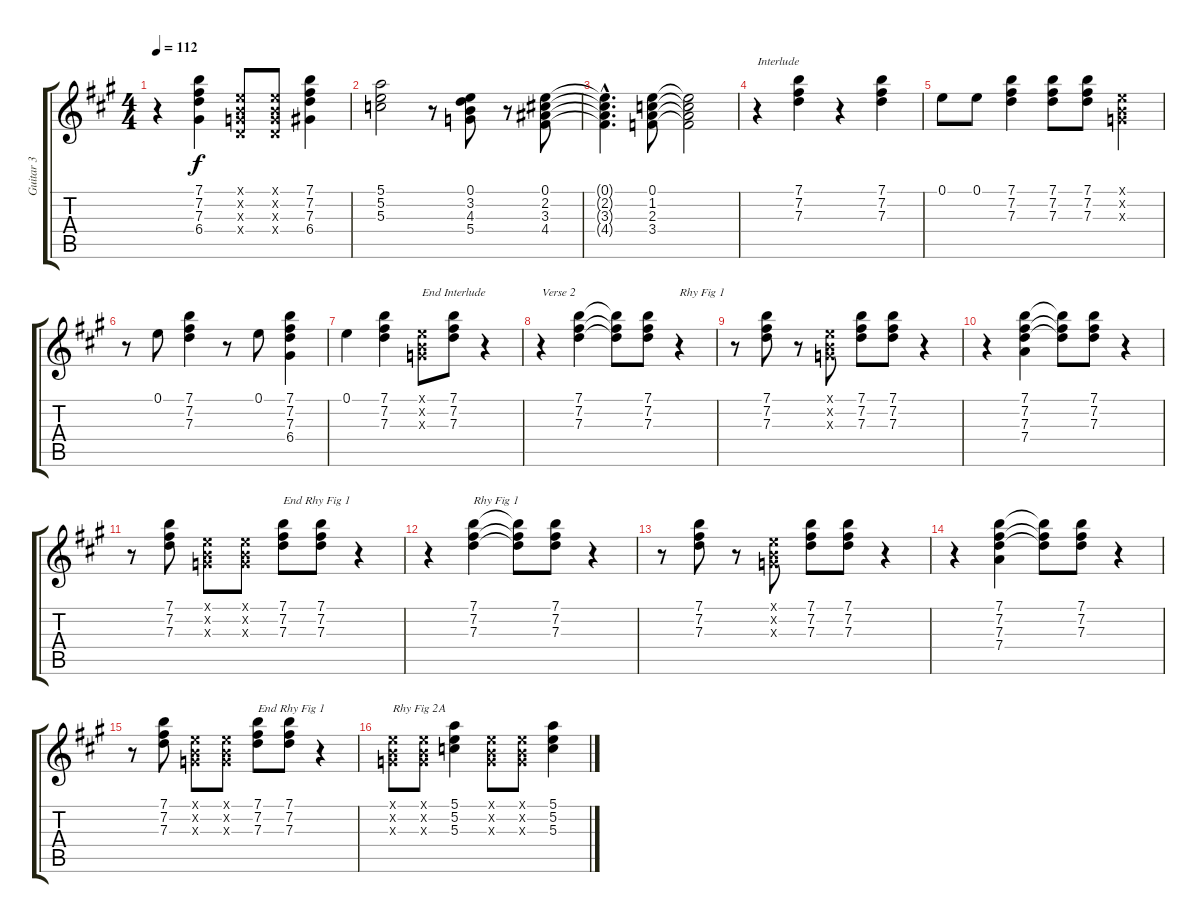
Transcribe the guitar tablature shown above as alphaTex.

\track ("Guitar 3" "Guitar 3") {instrument electricguitarmuted}
\staff {score tabs}
\tuning (E4 B3 G3 D3 A2 E2) {hide}
\ts (4 4)
\tempo 112
\clef g2
\ks a
r.4{dy f} (7.1 7.2 7.3 6.4).4 (0.1{x} 0.2{x} 0.3{x} 0.4{x}).8 (0.1{x} 0.2{x} 0.3{x} 0.4{x}).8 (7.1 7.2 7.3 6.4).4 |
(5.1 5.2 5.3).2 r.8 (0.1 3.2 4.3 5.4).8 r.8 (0.1 2.2 3.3 4.4).8 |
(0.1{hac t} 2.2{hac t} 3.3{hac t} 4.4{hac t}).4{d} (0.1 1.2 2.3 3.4).8 (0.1{t} 1.2{t} 2.3{t} 3.4{t}).2 |
r.4{txt "Interlude"} (7.1 7.2 7.3).4 r.4 (7.1 7.2 7.3).4 |
0.1.8 0.1.8 (7.1 7.2 7.3).4 (7.1 7.2 7.3).8 (7.1 7.2 7.3).8 (0.1{x} 0.2{x} 0.3{x}).4 |
r.8 0.1.8 (7.1 7.2 7.3).4 r.8 0.1.8 (7.1 7.2 7.3 6.4).4 |
0.1.4 (7.1 7.2 7.3).4 (0.1{x} 0.2{x} 0.3{x}).8{txt "End Interlude"} (7.1 7.2 7.3).8 r.4 |
r.4{txt "Verse 2"} (7.1 7.2 7.3).4 (7.1{t} 7.2{t} 7.3{t}).8 (7.1 7.2 7.3).8 r.4{txt "Rhy Fig 1"} |
r.8 (7.1 7.2 7.3).8 r.8 (0.1{x} 0.2{x} 0.3{x}).8 (7.1 7.2 7.3).8 (7.1 7.2 7.3).8 r.4 |
r.4 (7.1 7.2 7.3 7.4).4 (7.1{t} 7.2{t} 7.3{t}).8 (7.1 7.2 7.3).8 r.4 |
r.8 (7.1 7.2 7.3).8 (0.1{x} 0.2{x} 0.3{x}).8 (0.1{x} 0.2{x} 0.3{x}).8 (7.1 7.2 7.3).8{txt "End Rhy Fig 1"} (7.1 7.2 7.3).8 r.4 |
r.4 (7.1 7.2 7.3).4{txt "Rhy Fig 1"} (7.1{t} 7.2{t} 7.3{t}).8 (7.1 7.2 7.3).8 r.4 |
r.8 (7.1 7.2 7.3).8 r.8 (0.1{x} 0.2{x} 0.3{x}).8 (7.1 7.2 7.3).8 (7.1 7.2 7.3).8 r.4 |
r.4 (7.1 7.2 7.3 7.4).4 (7.1{t} 7.2{t} 7.3{t}).8 (7.1 7.2 7.3).8 r.4 |
r.8 (7.1 7.2 7.3).8 (0.1{x} 0.2{x} 0.3{x}).8 (0.1{x} 0.2{x} 0.3{x}).8 (7.1 7.2 7.3).8{txt "End Rhy Fig 1"} (7.1 7.2 7.3).8 r.4 |
(0.1{x} 0.2{x} 0.3{x}).8{txt "Rhy Fig 2A"} (0.1{x} 0.2{x} 0.3{x}).8 (5.1 5.2 5.3).4 (0.1{x} 0.2{x} 0.3{x}).8 (0.1{x} 0.2{x} 0.3{x}).8 (5.1 5.2 5.3).4
